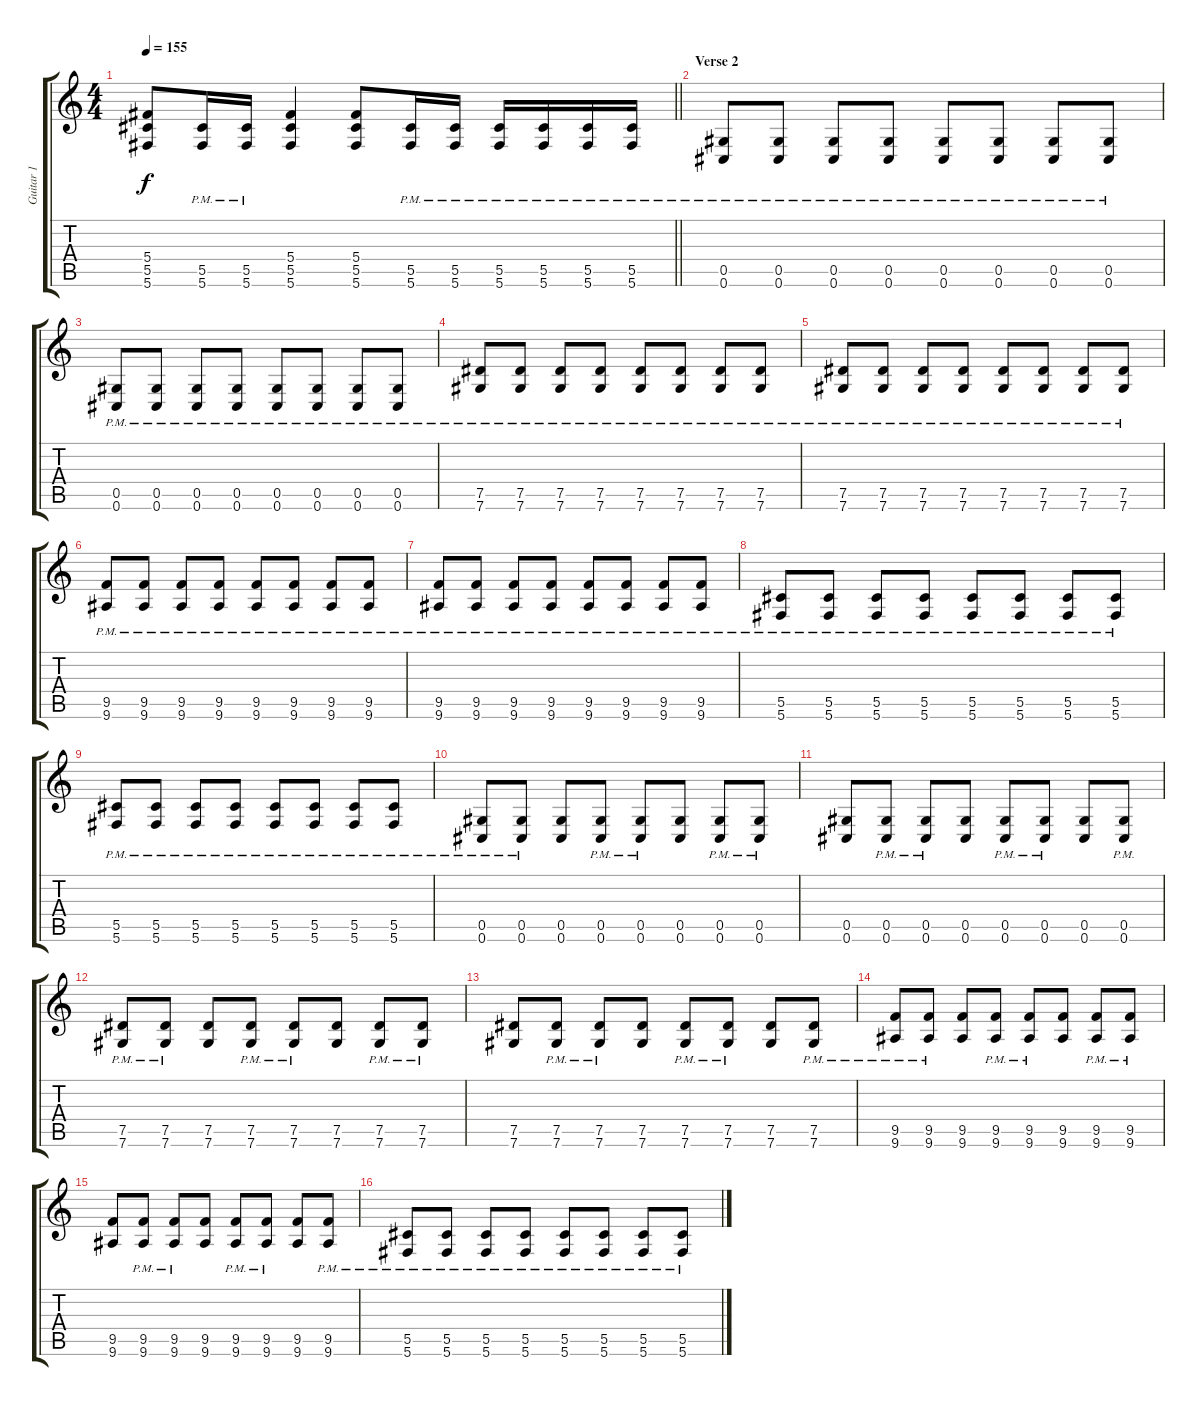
\track ("Guitar 1" "Guitar 1") {instrument distortionguitar}
\staff {score tabs}
\tuning (Eb4 Bb3 Gb3 Db3 Ab2 Db2) {hide}
\ts (4 4)
\tempo 155
\clef g2
\barLineRight lightlight
\ks c
(5.4 5.5 5.6).8{dy f} (5.5{pm} 5.6{pm}).16 (5.5{pm} 5.6{pm}).16 (5.4 5.5 5.6).4 (5.4 5.5 5.6).8 (5.5{pm} 5.6{pm}).16 (5.5{pm} 5.6{pm}).16 (5.5{pm} 5.6{pm}).16 (5.5{pm} 5.6{pm}).16 (5.5{pm} 5.6{pm}).16 (5.5{pm} 5.6{pm}).16 |
\section ("" "Verse 2")
(0.5{pm} 0.6{pm}).8 (0.5{pm} 0.6{pm}).8 (0.5{pm} 0.6{pm}).8 (0.5{pm} 0.6{pm}).8 (0.5{pm} 0.6{pm}).8 (0.5{pm} 0.6{pm}).8 (0.5{pm} 0.6{pm}).8 (0.5{pm} 0.6{pm}).8 |
(0.5{pm} 0.6{pm}).8 (0.5{pm} 0.6{pm}).8 (0.5{pm} 0.6{pm}).8 (0.5{pm} 0.6{pm}).8 (0.5{pm} 0.6{pm}).8 (0.5{pm} 0.6{pm}).8 (0.5{pm} 0.6{pm}).8 (0.5{pm} 0.6{pm}).8 |
(7.5{pm} 7.6{pm}).8 (7.5{pm} 7.6{pm}).8 (7.5{pm} 7.6{pm}).8 (7.5{pm} 7.6{pm}).8 (7.5{pm} 7.6{pm}).8 (7.5{pm} 7.6{pm}).8 (7.5{pm} 7.6{pm}).8 (7.5{pm} 7.6{pm}).8 |
(7.5{pm} 7.6{pm}).8 (7.5{pm} 7.6{pm}).8 (7.5{pm} 7.6{pm}).8 (7.5{pm} 7.6{pm}).8 (7.5{pm} 7.6{pm}).8 (7.5{pm} 7.6{pm}).8 (7.5{pm} 7.6{pm}).8 (7.5{pm} 7.6{pm}).8 |
(9.5{pm} 9.6{pm}).8 (9.5{pm} 9.6{pm}).8 (9.5{pm} 9.6{pm}).8 (9.5{pm} 9.6{pm}).8 (9.5{pm} 9.6{pm}).8 (9.5{pm} 9.6{pm}).8 (9.5{pm} 9.6{pm}).8 (9.5{pm} 9.6{pm}).8 |
(9.5{pm} 9.6{pm}).8 (9.5{pm} 9.6{pm}).8 (9.5{pm} 9.6{pm}).8 (9.5{pm} 9.6{pm}).8 (9.5{pm} 9.6{pm}).8 (9.5{pm} 9.6{pm}).8 (9.5{pm} 9.6{pm}).8 (9.5{pm} 9.6{pm}).8 |
(5.5{pm} 5.6{pm}).8 (5.5{pm} 5.6{pm}).8 (5.5{pm} 5.6{pm}).8 (5.5{pm} 5.6{pm}).8 (5.5{pm} 5.6{pm}).8 (5.5{pm} 5.6{pm}).8 (5.5{pm} 5.6{pm}).8 (5.5{pm} 5.6{pm}).8 |
(5.5{pm} 5.6{pm}).8 (5.5{pm} 5.6{pm}).8 (5.5{pm} 5.6{pm}).8 (5.5{pm} 5.6{pm}).8 (5.5{pm} 5.6{pm}).8 (5.5{pm} 5.6{pm}).8 (5.5{pm} 5.6{pm}).8 (5.5{pm} 5.6{pm}).8 |
(0.5{pm} 0.6{pm}).8 (0.5{pm} 0.6{pm}).8 (0.5 0.6).8 (0.5{pm} 0.6{pm}).8 (0.5{pm} 0.6{pm}).8 (0.5 0.6).8 (0.5{pm} 0.6{pm}).8 (0.5{pm} 0.6{pm}).8 |
(0.5 0.6).8 (0.5{pm} 0.6{pm}).8 (0.5{pm} 0.6{pm}).8 (0.5 0.6).8 (0.5{pm} 0.6{pm}).8 (0.5{pm} 0.6{pm}).8 (0.5 0.6).8 (0.5{pm} 0.6{pm}).8 |
(7.5{pm} 7.6{pm}).8 (7.5{pm} 7.6{pm}).8 (7.5 7.6).8 (7.5{pm} 7.6{pm}).8 (7.5{pm} 7.6{pm}).8 (7.5 7.6).8 (7.5{pm} 7.6{pm}).8 (7.5{pm} 7.6{pm}).8 |
(7.5 7.6).8 (7.5{pm} 7.6{pm}).8 (7.5{pm} 7.6{pm}).8 (7.5 7.6).8 (7.5{pm} 7.6{pm}).8 (7.5{pm} 7.6{pm}).8 (7.5 7.6).8 (7.5{pm} 7.6{pm}).8 |
(9.5{pm} 9.6{pm}).8 (9.5{pm} 9.6{pm}).8 (9.5 9.6).8 (9.5{pm} 9.6{pm}).8 (9.5{pm} 9.6{pm}).8 (9.5 9.6).8 (9.5{pm} 9.6{pm}).8 (9.5{pm} 9.6{pm}).8 |
(9.5 9.6).8 (9.5{pm} 9.6{pm}).8 (9.5{pm} 9.6{pm}).8 (9.5 9.6).8 (9.5{pm} 9.6{pm}).8 (9.5{pm} 9.6{pm}).8 (9.5 9.6).8 (9.5{pm} 9.6{pm}).8 |
(5.5{pm} 5.6{pm}).8 (5.5{pm} 5.6{pm}).8 (5.5{pm} 5.6{pm}).8 (5.5{pm} 5.6{pm}).8 (5.5{pm} 5.6{pm}).8 (5.5{pm} 5.6{pm}).8 (5.5{pm} 5.6{pm}).8 (5.5{pm} 5.6{pm}).8
